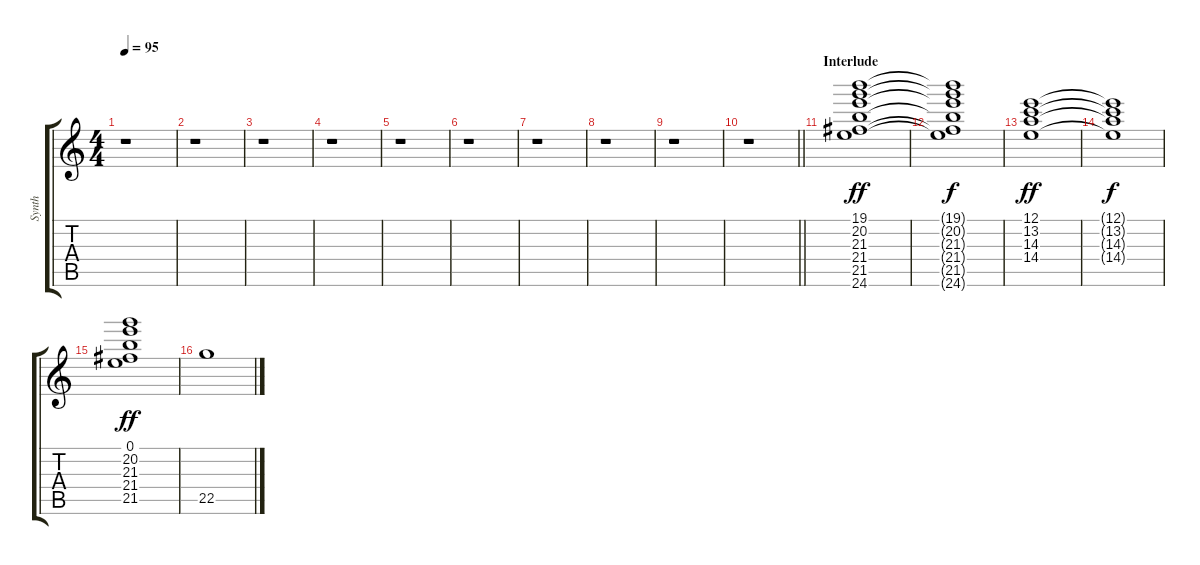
\track ("Synth" "Synth") {mute instrument electricguitarclean}
\staff {score tabs}
\tuning (E4 B3 G3 D3 A2 E2) {hide}
\ts (4 4)
\tempo 95
\clef g2
\ks c
r.1{dy ff} |
r.1 |
r.1 |
r.1 |
r.1 |
r.1 |
r.1 |
r.1 |
r.1 |
\barLineRight lightlight
r.1 |
\section ("" "Interlude")
(19.1 20.2 21.3 21.4 21.5 24.6).1 |
(19.1{t} 20.2{t} 21.3{t} 21.4{t} 21.5{t} 24.6{t}).1{dy f} |
(12.1 13.2 14.3 14.4).1{dy ff} |
(12.1{t} 13.2{t} 14.3{t} 14.4{t}).1{dy f} |
(0.1 20.2 21.3 21.4 21.5).1{dy ff} |
22.5.1
